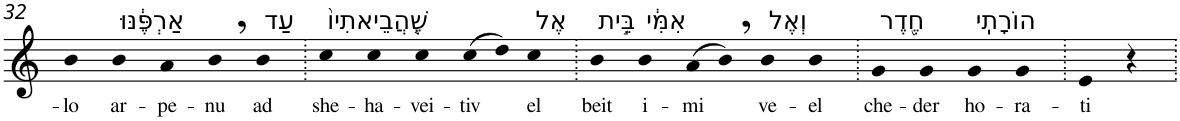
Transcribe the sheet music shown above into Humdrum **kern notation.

**kern	**text
*part1	*part1
*staff1	*staff1
*I"Piano	*
*I'Pno	*
!!LO:PB:g=z
*clefG2	*
*k[]	*
=32	=32
!	!LO:LY:b
4b	-lo
!LO:TX:a:t=אַרְפֶּ֔נּוּ	!
!	!LO:LY:b
4b	ar-
!	!LO:LY:b
4a	-pe-
!	!LO:LY:b
4b,	-nu
!LO:TX:a:t=עַד	!
!	!LO:LY:b
4b	ad
=33.	=33.
!LO:TX:a:t=שֶׁ֤הֲבֵיאתִיו֙	!
!	!LO:LY:b
4cc	she-
!	!LO:LY:b
4cc	-ha-
!	!LO:LY:b
4cc	-vei-
!	!LO:LY:b
(>8cc	-tiv
8dd)	.
!LO:TX:a:t=אֶל	!
!	!LO:LY:b
4cc	el
=34.	=34.
!LO:TX:a:t=בֵּ֣ית	!
!	!LO:LY:b
4b	beit
!LO:TX:a:t=אִמִּ֔י	!
!	!LO:LY:b
4b	i-
!	!LO:LY:b
(>8a	-mi
8b,)	.
!LO:TX:a:t=וְאֶל	!
!	!LO:LY:b
4b	ve-
!	!LO:LY:b
4b	-el
=35.	=35.
!LO:TX:a:t=חֶ֖דֶר	!
!	!LO:LY:b
4g	che-
!	!LO:LY:b
4g	-der
!LO:TX:a:t=הוֹרָתִֽי	!
!	!LO:LY:b
4g	ho-
!	!LO:LY:b
4g	-ra-
=36.	=36.
!	!LO:LY:b
4e	-ti
4r	.
=.	=.
*-	*-
